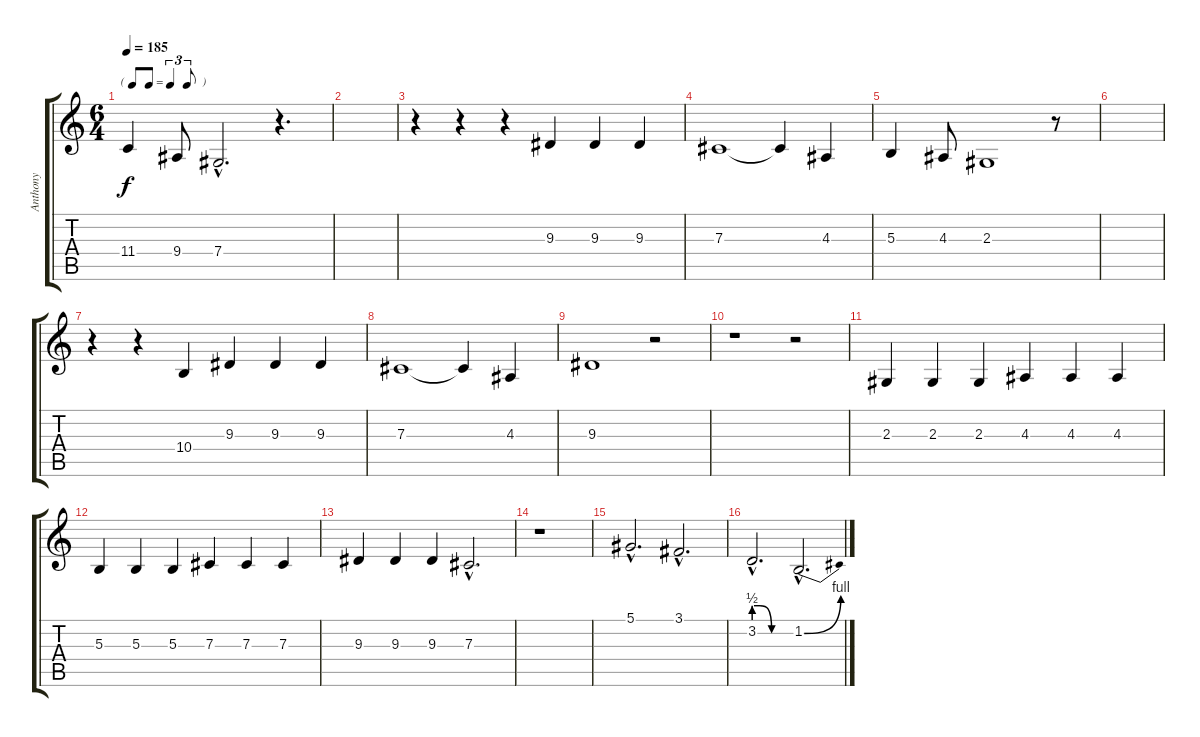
\track ("Anthony" "Anthony") {instrument whistle}
\staff {score tabs}
\tuning (Eb4 Bb3 Gb3 Db3 Ab2 Eb2) {hide}
\ts (6 4)
\tf triplet8th
\tempo 185
\clef g2
\ks c
11.4.4{dy f} 9.4.8 7.4{hac}.2{d} r.4{d} |
|
r.4 r.4 r.4 9.3.4 9.3.4 9.3.4 |
7.3.1 7.3{t}.4 4.3.4 |
5.3.4 4.3.8 2.3.1 r.8 |
|
r.4 r.4 10.4.4 9.3.4 9.3.4 9.3.4 |
7.3.1 7.3{t}.4 4.3.4 |
9.3.1 r.2 |
r.1 r.2 |
2.3.4 2.3.4 2.3.4 4.3.4 4.3.4 4.3.4 |
5.3.4 5.3.4 5.3.4 7.3.4 7.3.4 7.3.4 |
9.3.4 9.3.4 9.3.4 7.3{hac}.2{d} |
r.1 |
5.1{hac}.2{d} 3.1{hac}.2{d} |
3.2{be (custom 0 2 10 2 29 0 60 0) hac}.2{d} 1.2{be (bend 0 0 60 4) hac}.2{d}
